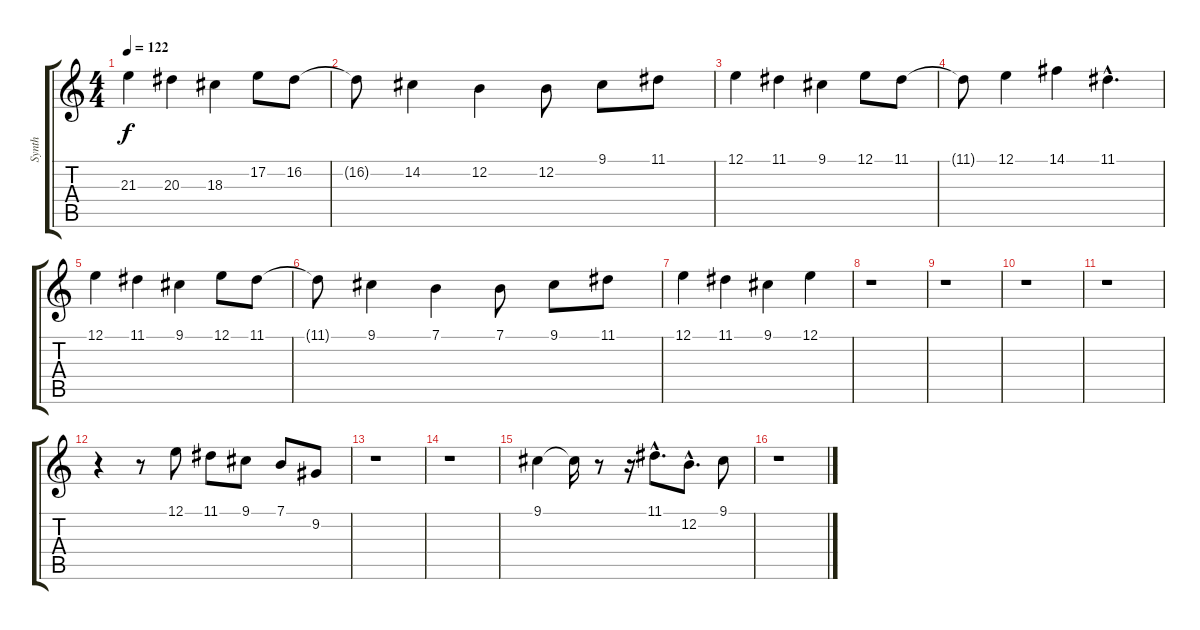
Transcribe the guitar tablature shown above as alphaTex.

\track ("Synth" "Synth") {instrument sitar}
\staff {score tabs}
\tuning (E4 B3 G3 D3 A2 E2) {hide}
\ts (4 4)
\tempo 122
\clef g2
\ks c
21.3.4{dy f} 20.3.4 18.3.4 17.2.8 16.2.8 |
16.2{t}.8 14.2.4 12.2.4 12.2.8 9.1.8 11.1.8 |
12.1.4 11.1.4 9.1.4 12.1.8 11.1.8 |
11.1{t}.8 12.1.4 14.1.4 11.1{hac}.4{d} |
12.1.4 11.1.4 9.1.4 12.1.8 11.1.8 |
11.1{t}.8 9.1.4 7.1.4 7.1.8 9.1.8 11.1.8 |
12.1.4 11.1.4 9.1.4 12.1.4 |
r.1 |
r.1 |
r.1 |
r.1 |
r.4 r.8 12.1.8 11.1.8 9.1.8 7.1.8 9.2.8 |
r.1 |
r.1 |
9.1.4 9.1{t}.16 r.8 r.16 11.1{hac}.8{d} 12.2{hac}.8{d} 9.1.8 |
r.1
